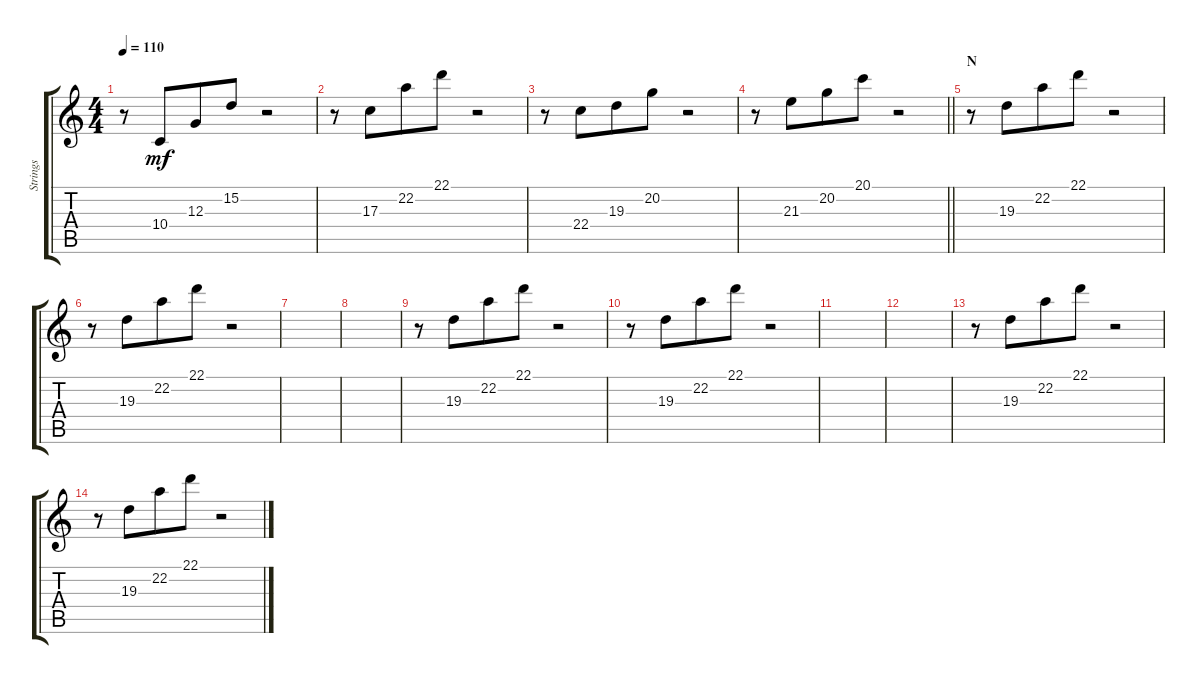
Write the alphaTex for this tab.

\track ("Strings" "Strings") {instrument pizzicatostrings}
\staff {score tabs}
\tuning (E4 B3 G3 D3 A2 E2) {hide}
\ts (4 4)
\tempo 110
\clef g2
\ks c
r.8{dy mf} 10.4.8{beam merge} 12.3.8 15.2.8 r.2 |
r.8 17.3.8{beam merge} 22.2.8{beam merge} 22.1.8 r.2 |
r.8 22.4.8{beam merge} 19.3.8 20.2.8 r.2 |
\barLineRight lightlight
r.8 21.3.8{beam merge} 20.2.8 20.1.8 r.2 |
\section ("" "N")
r.8 19.3.8{beam merge} 22.2.8 22.1.8 r.2 |
r.8 19.3.8{beam merge} 22.2.8 22.1.8 r.2 |
|
|
r.8 19.3.8{beam merge} 22.2.8 22.1.8 r.2 |
r.8 19.3.8{beam merge} 22.2.8 22.1.8 r.2 |
|
|
r.8 19.3.8{beam merge} 22.2.8 22.1.8 r.2 |
r.8 19.3.8{beam merge} 22.2.8 22.1.8 r.2
